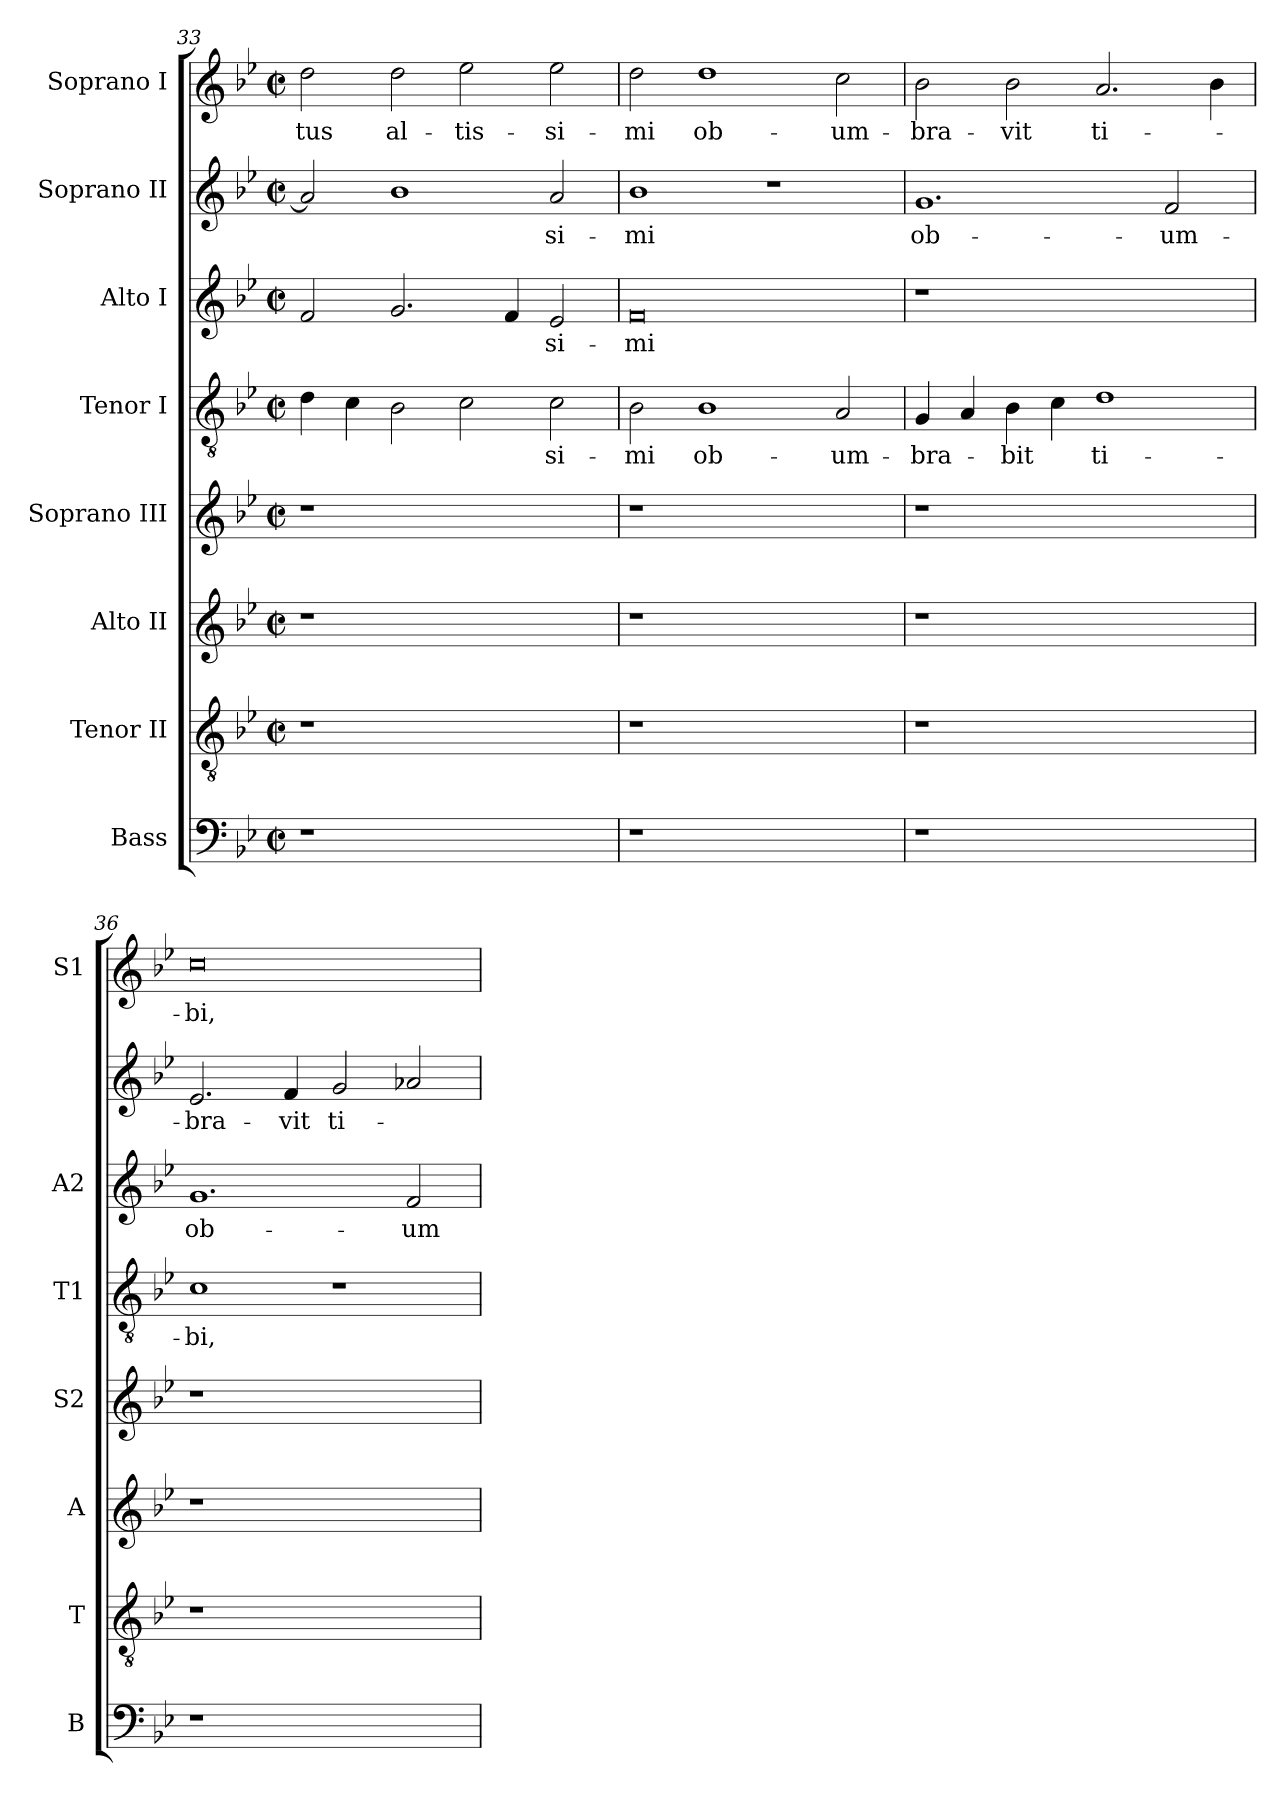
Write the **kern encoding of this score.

**kern	**kern	**kern	**kern	**kern	**text	**kern	**text	**kern	**text	**kern	**text
*part8	*part7	*part6	*part5	*part4	*part4	*part3	*part3	*part2	*part2	*part1	*part1
*staff8	*staff7	*staff6	*staff5	*staff4	*staff4	*staff3	*staff3	*staff2	*staff2	*staff1	*staff1
*I"Bass	*I"Tenor II	*I"Alto II	*I"Soprano III	*I"Tenor I	*	*I"Alto I	*	*I"Soprano II	*	*I"Soprano I	*
*I'B	*I'T	*I'A	*I'S2	*I'T1	*	*I'A2	*	*	*	*I'S1	*
*clefF4	*clefGv2	*clefG2	*clefG2	*clefGv2	*	*clefG2	*	*clefG2	*	*clefG2	*
*	*	*ITrd7c12	*	*	*	*	*	*	*	*	*
*k[b-e-]	*k[b-e-]	*k[b-e-]	*k[b-e-]	*k[b-e-]	*	*k[b-e-]	*	*k[b-e-]	*	*k[b-e-]	*
*B-:	*B-:	*B-:	*B-:	*B-:	*	*B-:	*	*B-:	*	*B-:	*
*M2/2	*M2/2	*M2/2	*M2/2	*M2/2	*	*M2/2	*	*M2/2	*	*M2/2	*
*met(c|)	*met(c|)	*met(c|)	*met(c|)	*met(c|)	*	*met(c|)	*	*met(c|)	*	*met(c|)	*
=33	=33	=33	=33	=33	=33	=33	=33	=33	=33	=33	=33
!LO:N:vis=1	!LO:N:vis=1	!LO:N:vis=1	!LO:N:vis=1	!	!	!	!	!	!	!	!LO:LY:b
1r	1r	1r	1r	4d\	.	2f/	.	2a/]	.	2dd\	-tus
.	.	.	.	4c\	.	.	.	.	.	.	.
!	!	!	!	!	!	!	!	!	!	!	!LO:LY:b
.	.	.	.	2B-\	.	2.g/	.	1b-	.	2dd\	al-
!	!	!	!	!	!	!	!	!	!	!	!LO:LY:b
1ryy	1ryy	1ryy	1ryy	2c\	.	.	.	.	.	2ee-\	-tis-
.	.	.	.	.	.	4f/	.	.	.	.	.
!	!	!	!	!	!LO:LY:b	!	!LO:LY:b	!	!LO:LY:b	!	!LO:LY:b
.	.	.	.	2c\	-si-	2e-/	-si-	2a/	-si-	2ee-\	-si-
=34	=34	=34	=34	=34	=34	=34	=34	=34	=34	=34	=34
!LO:N:vis=1	!LO:N:vis=1	!LO:N:vis=1	!LO:N:vis=1	!	!LO:LY:b	!	!LO:LY:b	!	!LO:LY:b	!	!LO:LY:b
1r	1r	1r	1r	2B-\	-mi	0f	-mi	1b-	-mi	2dd\	-mi
!	!	!	!	!	!LO:LY:b	!	!	!	!	!	!LO:LY:b
.	.	.	.	1B-	ob-	.	.	.	.	1dd	ob-
1ryy	1ryy	1ryy	1ryy	.	.	.	.	1r	.	.	.
!	!	!	!	!	!LO:LY:b	!	!	!	!	!	!LO:LY:b
.	.	.	.	2A/	-um-	.	.	.	.	2cc\	-um-
=35	=35	=35	=35	=35	=35	=35	=35	=35	=35	=35	=35
!LO:N:vis=1	!LO:N:vis=1	!LO:N:vis=1	!LO:N:vis=1	!	!LO:LY:b	!LO:N:vis=1	!	!	!LO:LY:b	!	!LO:LY:b
1r	1r	1r	1r	4G/	-bra-	1r	.	1.g	ob-	2b-\	-bra-
.	.	.	.	4A/	.	.	.	.	.	.	.
!	!	!	!	!	!LO:LY:b	!	!	!	!	!	!LO:LY:b
.	.	.	.	4B-\	-bit	.	.	.	.	2b-\	-vit
.	.	.	.	4c\	.	.	.	.	.	.	.
!	!	!	!	!	!LO:LY:b	!	!	!	!	!	!LO:LY:b
1ryy	1ryy	1ryy	1ryy	1d	ti-	1ryy	.	.	.	2.a/	ti-
!	!	!	!	!	!	!	!	!	!LO:LY:b	!	!
.	.	.	.	.	.	.	.	2f/	-um-	.	.
.	.	.	.	.	.	.	.	.	.	4b-\	.
=36	=36	=36	=36	=36	=36	=36	=36	=36	=36	=36	=36
!LO:N:vis=1	!LO:N:vis=1	!LO:N:vis=1	!LO:N:vis=1	!	!LO:LY:b	!	!LO:LY:b	!	!LO:LY:b	!	!LO:LY:b
1r	1r	1r	1r	1c	-bi,	1.g	ob-	2.e-/	-bra-	0cc	-bi,
!	!	!	!	!	!	!	!	!	!LO:LY:b	!	!
.	.	.	.	.	.	.	.	4f/	-vit	.	.
!	!	!	!	!	!	!	!	!	!LO:LY:b	!	!
1ryy	1ryy	1ryy	1ryy	1r	.	.	.	2g/	ti-	.	.
!	!	!	!	!	!	!	!LO:LY:b	!	!	!	!
.	.	.	.	.	.	2f/	-um-	2a-X/	.	.	.
=	=	=	=	=	=	=	=	=	=	=	=
*-	*-	*-	*-	*-	*-	*-	*-	*-	*-	*-	*-
